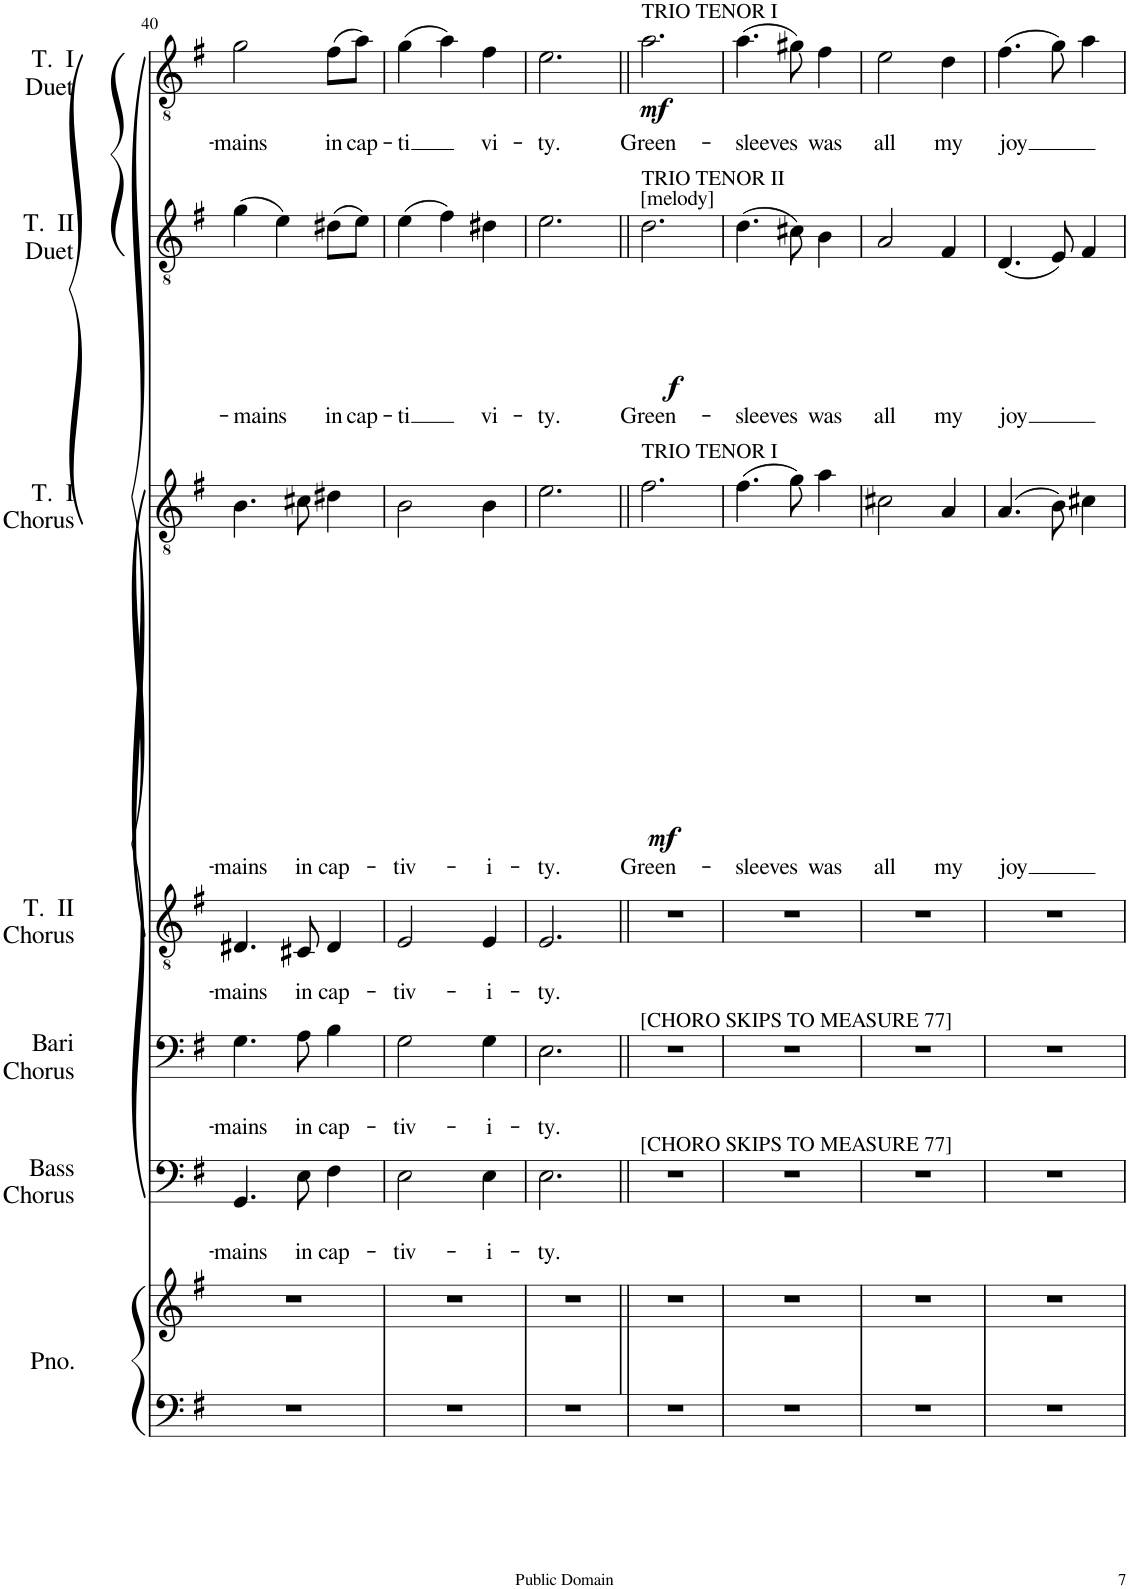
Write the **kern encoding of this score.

**kern	**kern	**kern	**text	**text	**kern	**text	**text	**kern	**text	**text	**kern	**text	**text	**dynam	**kern	**text	**text	**dynam	**kern	**text	**text	**dynam
*part7	*part7	*part6	*part6	*part6	*part5	*part5	*part5	*part4	*part4	*part4	*part3	*part3	*part3	*part3	*part2	*part2	*part2	*part2	*part1	*part1	*part1	*part1
*staff8	*staff7	*staff6	*staff6	*staff6	*staff5	*staff5	*staff5	*staff4	*staff4	*staff4	*staff3	*staff3	*staff3	*staff3	*staff2	*staff2	*staff2	*staff2	*staff1	*staff1	*staff1	*staff1
*I"Piano	*	*I"Bass Chorus	*	*	*I"Baritone Chorus	*	*	*I"Tenor II Chorus	*	*	*I"Tenor I Chorus	*	*	*	*I"Tenor II Duet	*	*	*	*I"Tenor I Duet	*	*	*
*I'Pno.	*	*I'Bass Chorus	*	*	*I'Bari Chorus	*	*	*I'T.  II Chorus	*	*	*I'T.  I Chorus	*	*	*	*I'T.  II Duet	*	*	*	*I'T.  I Duet	*	*	*
!!LO:PB:g=z
*clefF4	*clefG2	*clefF4	*	*	*clefF4	*	*	*clefGv2	*	*	*clefGv2	*	*	*	*clefGv2	*	*	*	*clefGv2	*	*	*
*k[f#]	*k[f#]	*k[f#]	*	*	*k[f#]	*	*	*k[f#]	*	*	*k[f#]	*	*	*	*k[f#]	*	*	*	*k[f#]	*	*	*
*M3/4	*M3/4	*M3/4	*	*	*M3/4	*	*	*M3/4	*	*	*M3/4	*	*	*	*M3/4	*	*	*	*M3/4	*	*	*
=40	=40	=40	=40	=40	=40	=40	=40	=40	=40	=40	=40	=40	=40	=40	=40	=40	=40	=40	=40	=40	=40	=40
!	!	!	!	!LO:LY:b	!	!	!LO:LY:b	!	!	!LO:LY:b	!	!	!LO:LY:b	!	!	!	!LO:LY:b	!	!	!	!LO:LY:b	!
2.r	2.r	4.GG/	.	-mains	4.G\	.	-mains	4.D#X/	.	-mains	4.B\	.	-mains	.	(4g\	.	-mains	.	2g\	.	-mains	.
.	.	.	.	.	.	.	.	.	.	.	.	.	.	.	4e\)	.	.	.	.	.	.	.
!	!	!	!	!LO:LY:b	!	!	!LO:LY:b	!	!	!LO:LY:b	!	!	!LO:LY:b	!	!	!	!	!	!	!	!	!
.	.	8E\	.	in	8A\	.	in	8C#X/	.	in	8c#X\	.	in	.	.	.	.	.	.	.	.	.
!	!	!	!	!LO:LY:b	!	!	!LO:LY:b	!	!	!LO:LY:b	!	!	!LO:LY:b	!	!	!	!LO:LY:b	!	!	!	!LO:LY:b	!
.	.	4F#\	.	cap-	4B\	.	cap-	4D#/	.	cap-	4d#X\	.	cap-	.	(8d#X\L	.	in	.	(8f#\L	.	in	.
!	!	!	!	!	!	!	!	!	!	!	!	!	!	!	!	!	!LO:LY:b	!	!	!	!LO:LY:b	!
.	.	.	.	.	.	.	.	.	.	.	.	.	.	.	8e\J)	.	cap-	.	8a\J)	.	cap-	.
=41	=41	=41	=41	=41	=41	=41	=41	=41	=41	=41	=41	=41	=41	=41	=41	=41	=41	=41	=41	=41	=41	=41
!	!	!	!	!LO:LY:b	!	!	!LO:LY:b	!	!	!LO:LY:b	!	!	!LO:LY:b	!	!	!	!LO:LY:b	!	!	!	!LO:LY:b	!
2.r	2.r	2E\	.	-tiv-	2G\	.	-tiv-	2E/	.	-tiv-	2B\	.	-tiv-	.	(4e\	.	-ti	.	(4g\	.	-ti	.
.	.	.	.	.	.	.	.	.	.	.	.	.	.	.	4f#\)	.	.	.	4a\)	.	.	.
!	!	!	!	!LO:LY:b	!	!	!LO:LY:b	!	!	!LO:LY:b	!	!	!LO:LY:b	!	!	!	!LO:LY:b	!	!	!	!LO:LY:b	!
.	.	4E\	.	-i-	4G\	.	-i-	4E/	.	-i-	4B\	.	-i-	.	4d#X\	.	vi-	.	4f#\	.	vi-	.
=42	=42	=42	=42	=42	=42	=42	=42	=42	=42	=42	=42	=42	=42	=42	=42	=42	=42	=42	=42	=42	=42	=42
!	!	!	!	!LO:LY:b	!	!	!LO:LY:b	!	!	!LO:LY:b	!	!	!LO:LY:b	!	!	!	!LO:LY:b	!	!	!	!LO:LY:b	!
2.r	2.r	2.E\	.	-ty.	2.E\	.	-ty.	2.E/	.	-ty.	2.e\	.	-ty.	.	2.e\	.	-ty.	.	2.e\	.	-ty.	.
=43||	=43||	=43||	=43||	=43||	=43||	=43||	=43||	=43||	=43||	=43||	=43||	=43||	=43||	=43||	=43||	=43||	=43||	=43||	=43||	=43||	=43||	=43||
!	!	!	!	!	!	!	!	!	!	!	!	!	!	!	!	!	!	!	!LO:TX:a:t=TRIO TENOR I	!	!	!
!	!	!	!	!	!	!	!	!	!	!	!	!	!	!	!LO:TX:a:t=[melody]	!	!	!	!	!	!	!
!	!	!	!	!	!	!	!	!	!	!	!	!	!	!	!LO:TX:a:t=TRIO TENOR II	!	!	!	!	!	!	!
!	!	!	!	!	!	!	!	!	!	!	!LO:TX:a:t=TRIO TENOR I	!	!	!	!	!	!	!	!	!	!	!
!	!	!	!	!	!LO:TX:a:t=[CHORO SKIPS TO MEASURE 77]	!	!	!	!	!	!	!	!	!	!	!	!	!	!	!	!	!
!	!	!LO:TX:a:t=[CHORO SKIPS TO MEASURE 77]	!	!	!	!	!	!	!	!	!	!	!	!	!	!	!	!	!	!	!	!
!	!	!	!	!	!	!	!	!	!	!	!	!	!LO:LY:b	!LO:DY:b	!	!	!LO:LY:b	!LO:DY:b	!	!	!LO:LY:b	!LO:DY:b
2.r	2.r	2.r	.	.	2.r	.	.	2.r	.	.	2.f#\	.	Green-	mf	2.d\	.	Green-	f	2.a\	.	Green-	mf
=44	=44	=44	=44	=44	=44	=44	=44	=44	=44	=44	=44	=44	=44	=44	=44	=44	=44	=44	=44	=44	=44	=44
!	!	!	!	!	!	!	!	!	!	!	!	!	!LO:LY:b	!	!	!	!LO:LY:b	!	!	!	!LO:LY:b	!
2.r	2.r	2.r	.	.	2.r	.	.	2.r	.	.	(4.f#\	.	-sleeves	.	(4.d\	.	-sleeves	.	(4.a\	.	-sleeves	.
.	.	.	.	.	.	.	.	.	.	.	8g\)	.	.	.	8c#X\)	.	.	.	8g#X\)	.	.	.
!	!	!	!	!	!	!	!	!	!	!	!	!	!LO:LY:b	!	!	!	!LO:LY:b	!	!	!	!LO:LY:b	!
.	.	.	.	.	.	.	.	.	.	.	4a\	.	was	.	4B\	.	was	.	4f#\	.	was	.
=45	=45	=45	=45	=45	=45	=45	=45	=45	=45	=45	=45	=45	=45	=45	=45	=45	=45	=45	=45	=45	=45	=45
!	!	!	!	!	!	!	!	!	!	!	!	!	!LO:LY:b	!	!	!	!LO:LY:b	!	!	!	!LO:LY:b	!
2.r	2.r	2.r	.	.	2.r	.	.	2.r	.	.	2c#X\	.	all	.	2A/	.	all	.	2e\	.	all	.
!	!	!	!	!	!	!	!	!	!	!	!	!	!LO:LY:b	!	!	!	!LO:LY:b	!	!	!	!LO:LY:b	!
.	.	.	.	.	.	.	.	.	.	.	4A/	.	my	.	4F#/	.	my	.	4d\	.	my	.
=46	=46	=46	=46	=46	=46	=46	=46	=46	=46	=46	=46	=46	=46	=46	=46	=46	=46	=46	=46	=46	=46	=46
!	!	!	!	!	!	!	!	!	!	!	!	!	!LO:LY:b	!	!	!	!LO:LY:b	!	!	!	!LO:LY:b	!
2.r	2.r	2.r	.	.	2.r	.	.	2.r	.	.	(4.A/	.	joy	.	(4.D/	.	joy	.	(4.f#\	.	joy	.
.	.	.	.	.	.	.	.	.	.	.	8B\)	.	.	.	8E/)	.	.	.	8g\)	.	.	.
.	.	.	.	.	.	.	.	.	.	.	4c#X\	.	.	.	4F#/	.	.	.	4a\	.	.	.
=	=	=	=	=	=	=	=	=	=	=	=	=	=	=	=	=	=	=	=	=	=	=
*-	*-	*-	*-	*-	*-	*-	*-	*-	*-	*-	*-	*-	*-	*-	*-	*-	*-	*-	*-	*-	*-	*-
